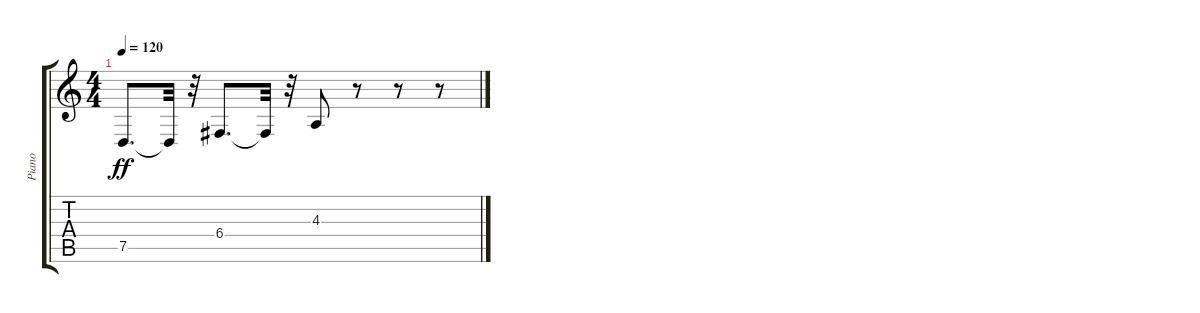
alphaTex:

\track ("Piano" "Piano") {instrument acousticgrandpiano}
\staff {score tabs}
\tuning (D4 A3 F3 C3 G2 D2) {hide}
\ts (4 4)
\tempo 120
\clef g2
\ks c
7.5.8{d dy ff} 7.5{t}.32 r.32 6.4.8{d} 6.4{t}.32 r.32 4.3.8 r.8 r.8 r.8
